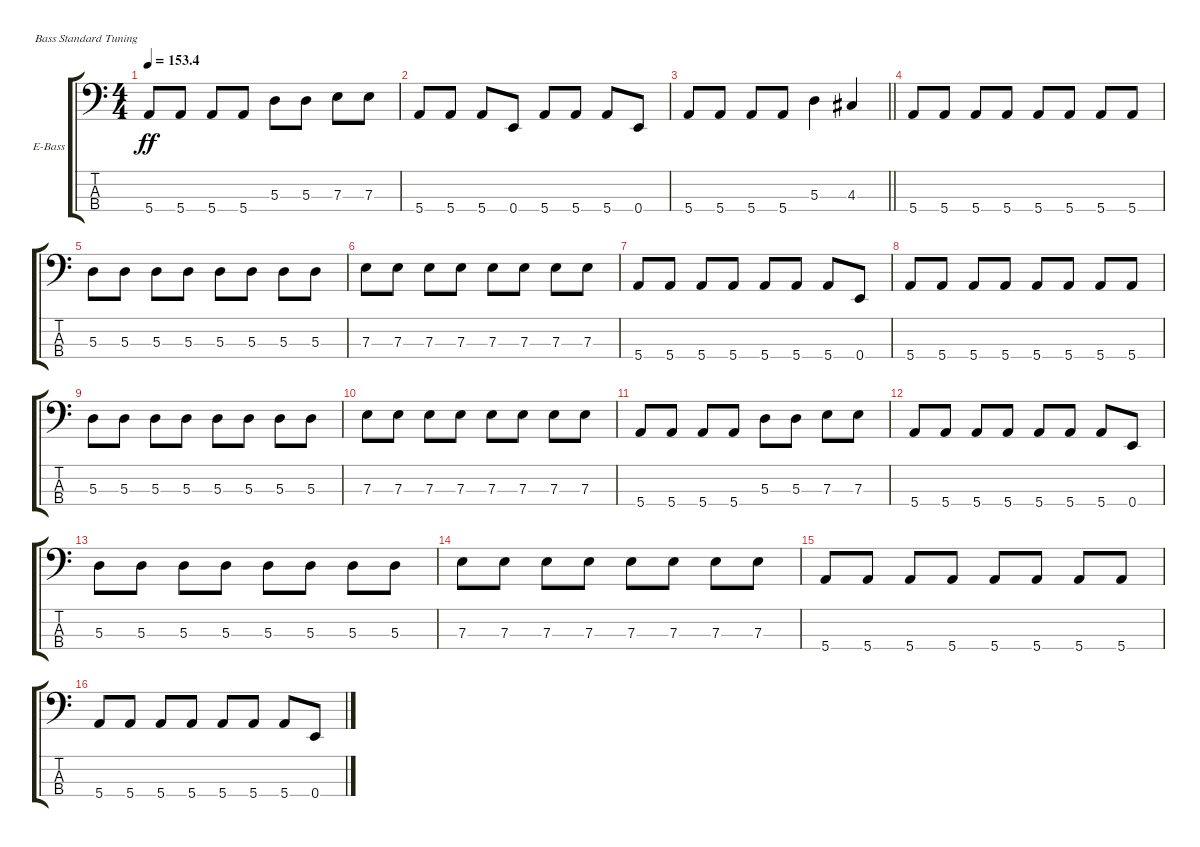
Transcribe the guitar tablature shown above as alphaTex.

\bracketExtendMode groupsimilarinstruments
\firstSystemTrackNameOrientation horizontal
\otherSystemsTrackNameOrientation horizontal
\track ("bass" "E-Bass") {instrument electricbassfinger}
\staff {score tabs}
\tuning (G2 D2 A1 E1)
\ts (4 4)
\tempo
153.4
\accidentals auto
\clef f4
\ottava regular
\simile none
\ks c
5.4.8{dy ff} 5.4.8 5.4.8 5.4.8 5.3.8 5.3.8 7.3.8 7.3.8 |
5.4.8 5.4.8 5.4.8 0.4.8 5.4.8 5.4.8 5.4.8 0.4.8 |
\barLineRight lightlight
5.4.8 5.4.8 5.4.8 5.4.8 5.3.4 4.3.4 |
5.4.8 5.4.8 5.4.8 5.4.8 5.4.8 5.4.8 5.4.8 5.4.8 |
5.3.8 5.3.8 5.3.8 5.3.8 5.3.8 5.3.8 5.3.8 5.3.8 |
7.3.8 7.3.8 7.3.8 7.3.8 7.3.8 7.3.8 7.3.8 7.3.8 |
5.4.8 5.4.8 5.4.8 5.4.8 5.4.8 5.4.8 5.4.8 0.4.8 |
5.4.8 5.4.8 5.4.8 5.4.8 5.4.8 5.4.8 5.4.8 5.4.8 |
5.3.8 5.3.8 5.3.8 5.3.8 5.3.8 5.3.8 5.3.8 5.3.8 |
7.3.8 7.3.8 7.3.8 7.3.8 7.3.8 7.3.8 7.3.8 7.3.8 |
5.4.8 5.4.8 5.4.8 5.4.8 5.3.8 5.3.8 7.3.8 7.3.8 |
5.4.8 5.4.8 5.4.8 5.4.8 5.4.8 5.4.8 5.4.8 0.4.8 |
5.3.8 5.3.8 5.3.8 5.3.8 5.3.8 5.3.8 5.3.8 5.3.8 |
7.3.8 7.3.8 7.3.8 7.3.8 7.3.8 7.3.8 7.3.8 7.3.8 |
5.4.8 5.4.8 5.4.8 5.4.8 5.4.8 5.4.8 5.4.8 5.4.8 |
5.4.8 5.4.8 5.4.8 5.4.8 5.4.8 5.4.8 5.4.8 0.4.8
